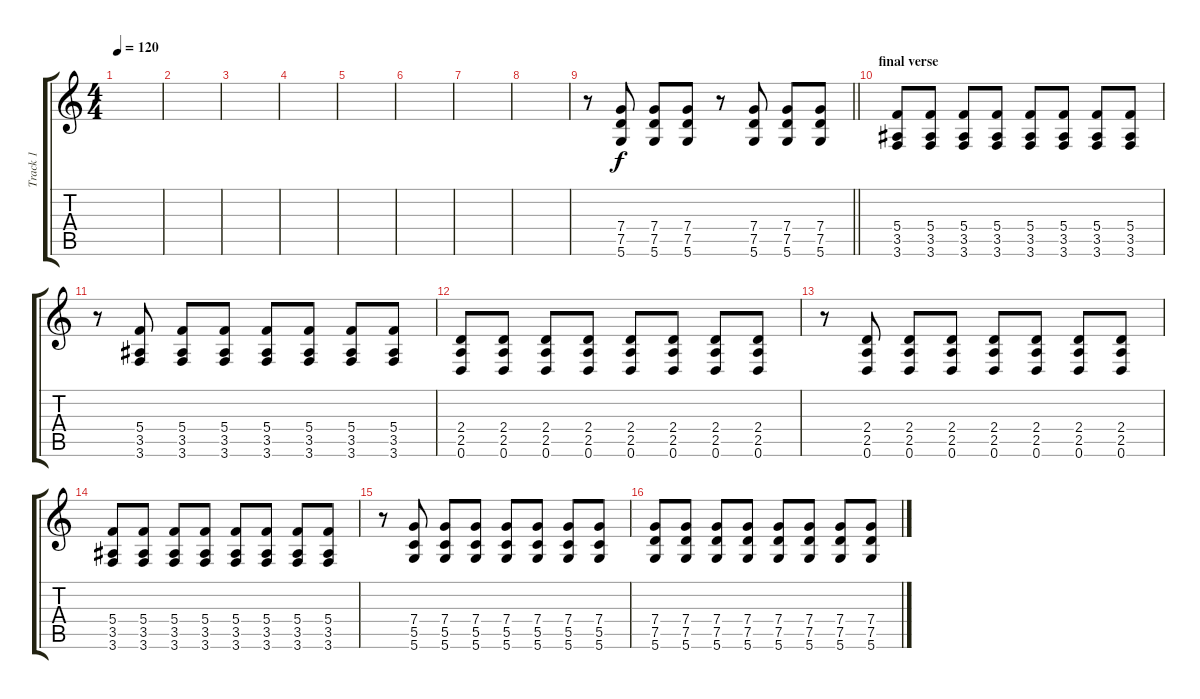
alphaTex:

\track ("Track 1" "Track 1") {instrument distortionguitar}
\staff {score tabs}
\tuning (D4 A3 F3 C3 G2 D2) {hide}
\ts (4 4)
\tempo 120
\clef g2
\ks c
|
|
|
|
|
|
|
|
\barLineRight lightlight
r.8{instrument distortionguitar} (7.4 7.5 5.6).8 (7.4 7.5 5.6).8 (7.4 7.5 5.6).8 r.8 (7.4 7.5 5.6).8 (7.4 7.5 5.6).8 (7.4 7.5 5.6).8 |
\section ("" "final verse")
(5.4 3.5 3.6).8 (5.4 3.5 3.6).8 (5.4 3.5 3.6).8 (5.4 3.5 3.6).8 (5.4 3.5 3.6).8 (5.4 3.5 3.6).8 (5.4 3.5 3.6).8 (5.4 3.5 3.6).8 |
r.8 (5.4 3.5 3.6).8 (5.4 3.5 3.6).8 (5.4 3.5 3.6).8 (5.4 3.5 3.6).8 (5.4 3.5 3.6).8 (5.4 3.5 3.6).8 (5.4 3.5 3.6).8 |
(2.4 2.5 0.6).8 (2.4 2.5 0.6).8 (2.4 2.5 0.6).8 (2.4 2.5 0.6).8 (2.4 2.5 0.6).8 (2.4 2.5 0.6).8 (2.4 2.5 0.6).8 (2.4 2.5 0.6).8 |
r.8 (2.4 2.5 0.6).8 (2.4 2.5 0.6).8 (2.4 2.5 0.6).8 (2.4 2.5 0.6).8 (2.4 2.5 0.6).8 (2.4 2.5 0.6).8 (2.4 2.5 0.6).8 |
(5.4 3.5 3.6).8 (5.4 3.5 3.6).8 (5.4 3.5 3.6).8 (5.4 3.5 3.6).8 (5.4 3.5 3.6).8 (5.4 3.5 3.6).8 (5.4 3.5 3.6).8 (5.4 3.5 3.6).8 |
r.8 (7.4 5.5 5.6).8 (7.4 5.5 5.6).8 (7.4 5.5 5.6).8 (7.4 5.5 5.6).8 (7.4 5.5 5.6).8 (7.4 5.5 5.6).8 (7.4 5.5 5.6).8 |
(7.4 7.5 5.6).8 (7.4 7.5 5.6).8 (7.4 7.5 5.6).8 (7.4 7.5 5.6).8 (7.4 7.5 5.6).8 (7.4 7.5 5.6).8 (7.4 7.5 5.6).8 (7.4 7.5 5.6).8
